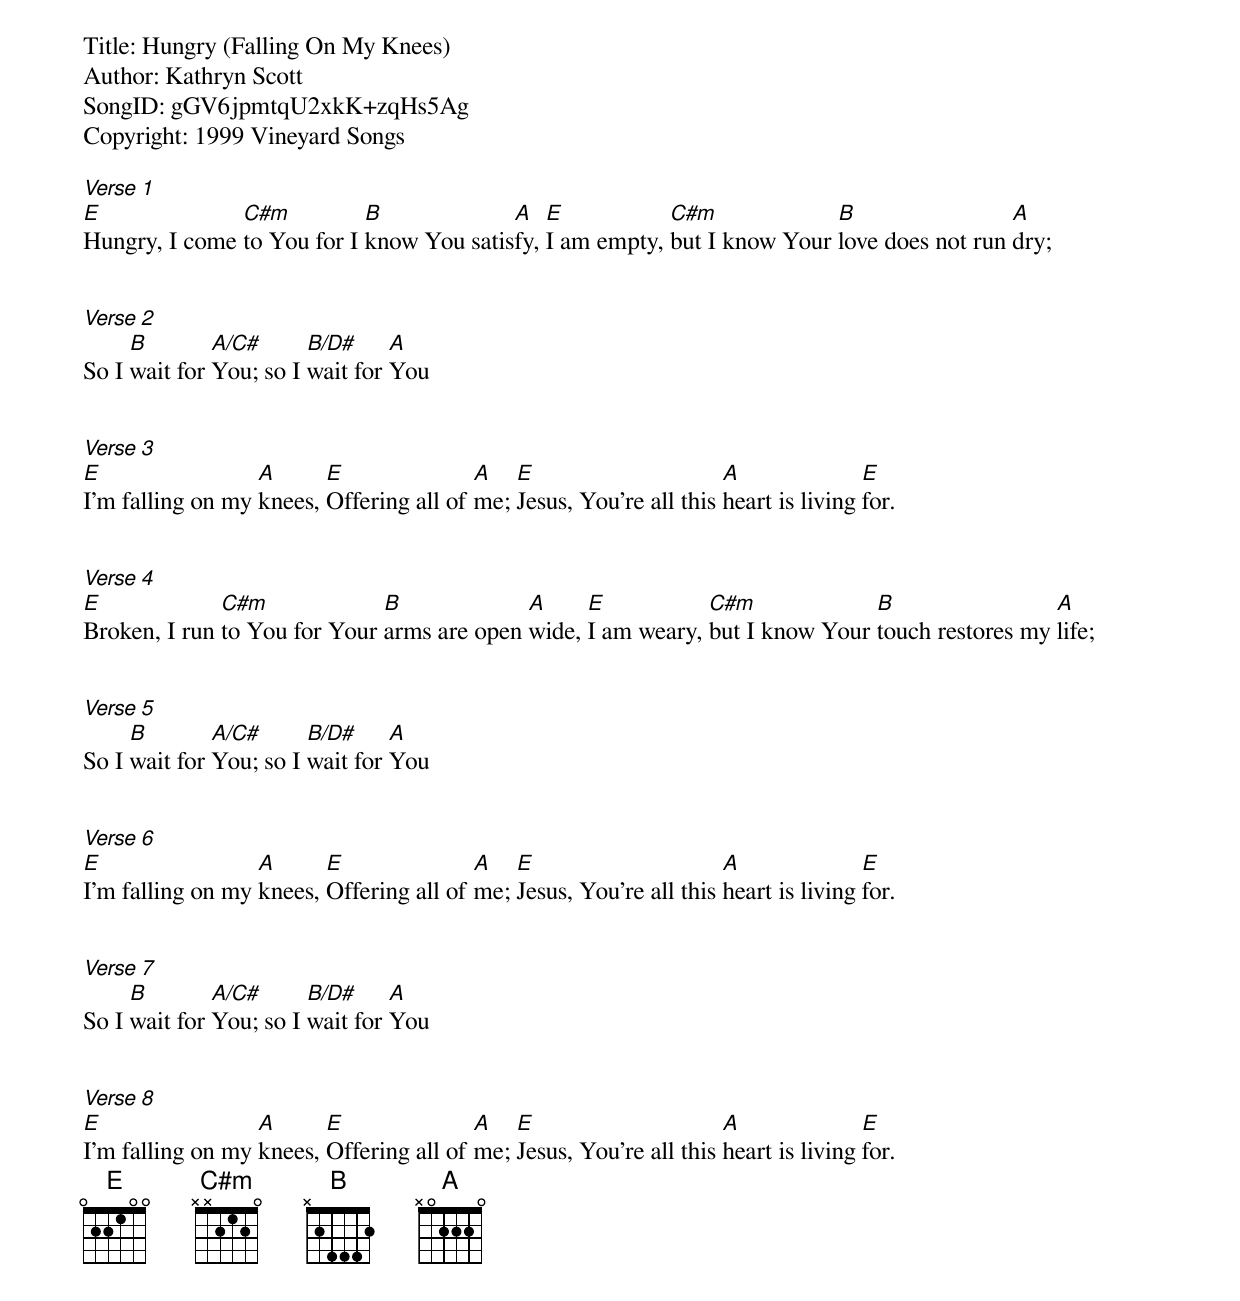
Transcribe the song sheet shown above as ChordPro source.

Title: Hungry (Falling On My Knees)
Author: Kathryn Scott
SongID: gGV6jpmtqU2xkK+zqHs5Ag
Copyright: 1999 Vineyard Songs

[Verse 1]
[E]Hungry, I come [C#m]to You for I [B]know You satis[A]fy, [E]I am empty, [C#m]but I know Your [B]love does not run [A]dry;


[Verse 2]
So I [B]wait for [A/C#]You; so I [B/D#]wait for [A]You


[Verse 3]
[E]I'm falling on my [A]knees, [E]Offering all of [A]me; [E]Jesus, You're all this [A]heart is living [E]for.


[Verse 4]
[E]Broken, I run [C#m]to You for Your [B]arms are open [A]wide, [E]I am weary, [C#m]but I know Your [B]touch restores my [A]life;


[Verse 5]
So I [B]wait for [A/C#]You; so I [B/D#]wait for [A]You


[Verse 6]
[E]I'm falling on my [A]knees, [E]Offering all of [A]me; [E]Jesus, You're all this [A]heart is living [E]for.


[Verse 7]
So I [B]wait for [A/C#]You; so I [B/D#]wait for [A]You


[Verse 8]
[E]I'm falling on my [A]knees, [E]Offering all of [A]me; [E]Jesus, You're all this [A]heart is living [E]for.
